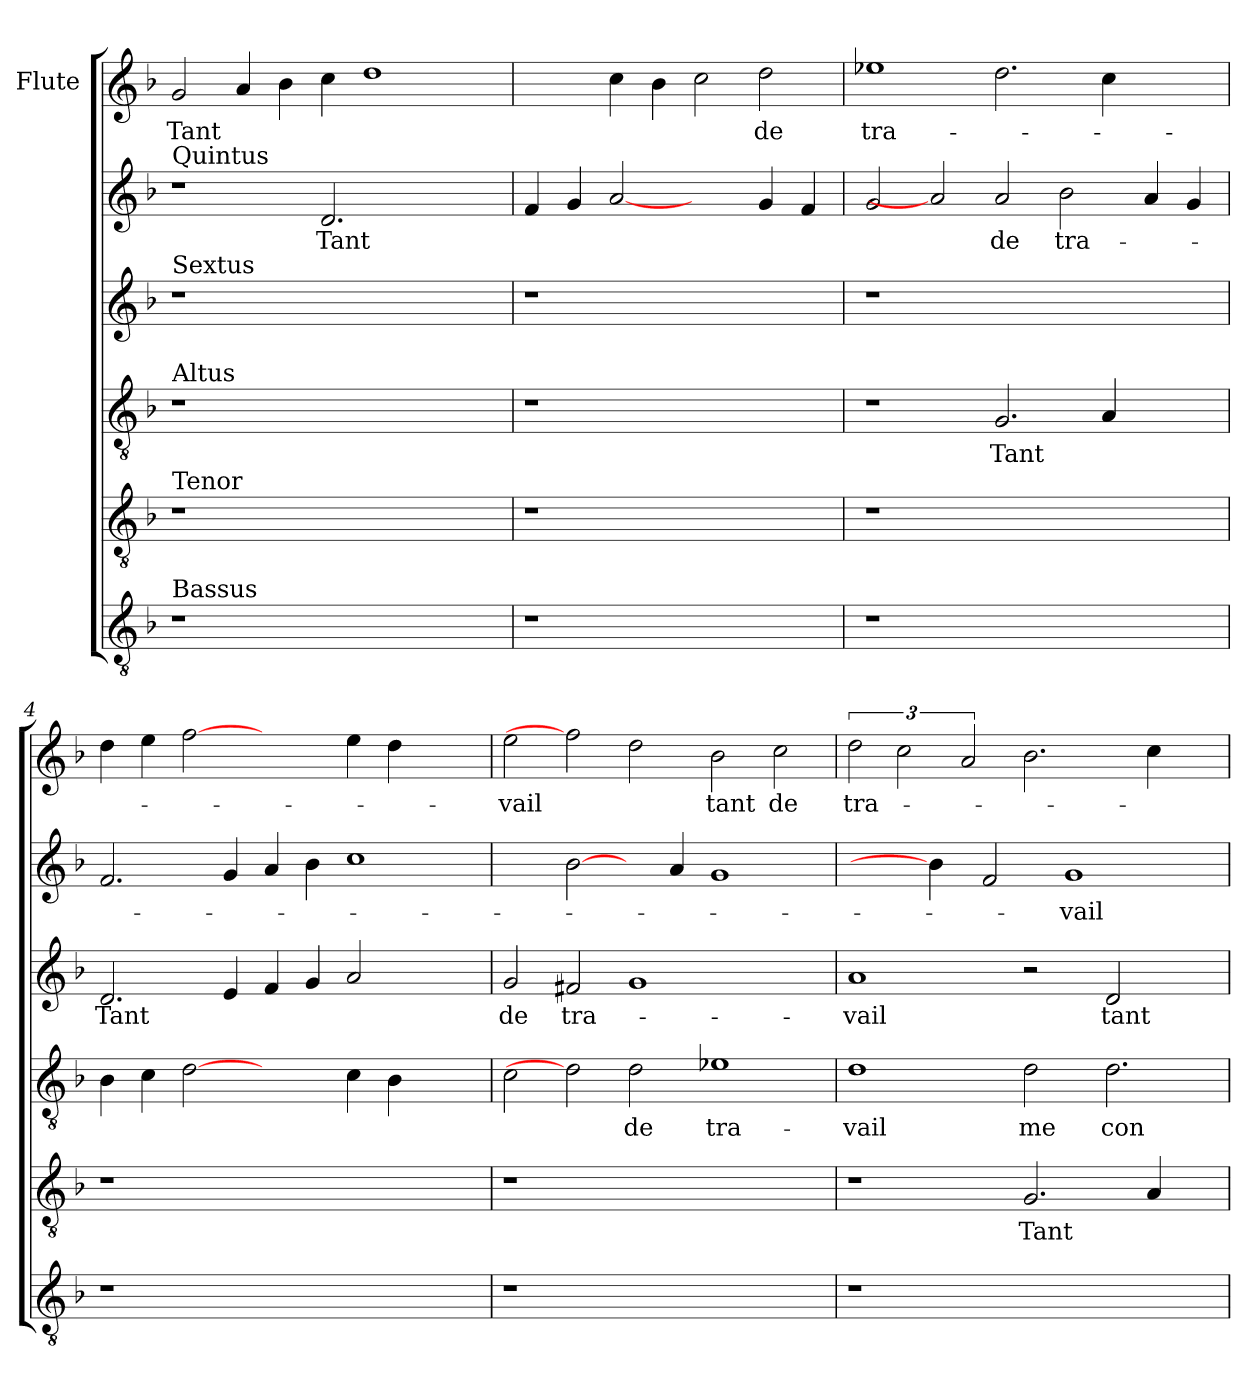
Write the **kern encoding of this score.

**kern	**kern	**text	**kern	**text	**kern	**text	**kern	**text	**kern	**text
*part6	*part5	*part5	*part4	*part4	*part3	*part3	*part2	*part2	*part1	*part1
*staff6	*staff5	*staff5	*staff4	*staff4	*staff3	*staff3	*staff2	*staff2	*staff1	*staff1
*	*	*	*	*	*	*	*	*	*I"Flute	*
*clefGv2	*clefGv2	*	*clefGv2	*	*clefG2	*	*clefG2	*	*clefG2	*
*k[b-]	*k[b-]	*	*k[b-]	*	*k[b-]	*	*k[b-]	*	*k[b-]	*
*F:	*F:	*	*F:	*	*F:	*	*F:	*	*F:	*
=1	=1	=1	=1	=1	=1	=1	=1	=1	=1	=1
!	!	!	!	!	!	!	!LO:TX:a:t=Quintus	!	!	!
!	!	!	!	!	!LO:TX:a:t=Sextus	!	!	!	!	!
!	!	!	!LO:TX:a:t=Altus	!	!	!	!	!	!	!
!	!LO:TX:a:t=Tenor	!	!	!	!	!	!	!	!	!
!LO:TX:a:t=Bassus	!	!	!	!	!	!	!	!	!	!
!	!	!	!	!	!	!	!	!	!	!LO:LY:b
1r	1r	.	1r	.	1r	.	1r	.	2g/	Tant
.	.	.	.	.	.	.	.	.	4a/	.
.	.	.	.	.	.	.	.	.	4b-\	.
!	!	!	!	!	!	!	!	!LO:LY:b	!	!
1ryy	1ryy	.	1ryy	.	1ryy	.	2.d/	Tant	4cc\	.
.	.	.	.	.	.	.	.	.	1dd	.
.	.	.	.	.	.	.	2ryy	.	.	.
4ryy	4ryy	.	4ryy	.	4ryy	.	.	.	.	.
=2	=2	=2	=2	=2	=2	=2	=2	=2	=2	=2
1r	1r	.	1r	.	1r	.	4f/	.	2dd\yy	.
.	.	.	.	.	.	.	4g/	.	.	.
.	.	.	.	.	.	.	[2a	.	4cc\	.
.	.	.	.	.	.	.	.	.	4b-\	.
1ryy	1ryy	.	1ryy	.	1ryy	.	2ryy	.	2cc\	.
!	!	!	!	!	!	!	!	!	!	!LO:LY:b
.	.	.	.	.	.	.	4g/	.	2dd\	de
.	.	.	.	.	.	.	4f/	.	.	.
=3	=3	=3	=3	=3	=3	=3	=3	=3	=3	=3
!	!	!	!	!	!	!	!	!	!	!LO:LY:b
1r	1r	.	1r	.	1r	.	2g/	.	1ee-X	tra-
.	.	.	.	.	.	.	2a]	.	.	.
!	!	!	!	!LO:LY:b	!	!	!	!LO:LY:b	!	!
1.ryy	1.ryy	.	2.G/	Tant	1.ryy	.	2a/	de	2.dd\	.
!	!	!	!	!	!	!	!	!LO:LY:b	!	!
.	.	.	.	.	.	.	2b-\	tra-	.	.
.	.	.	4A/	.	.	.	.	.	4cc\	.
.	.	.	2ryy	.	.	.	4a/	.	2ryy	.
.	.	.	.	.	.	.	4g/	.	.	.
=4	=4	=4	=4	=4	=4	=4	=4	=4	=4	=4
!	!	!	!	!	!	!LO:LY:b	!	!	!	!
1r	1r	.	4B-\	.	2.d/	Tant	2.f/	.	4dd\	.
.	.	.	4c\	.	.	.	.	.	4ee\	.
.	.	.	[2d	.	.	.	.	.	[2ff	.
.	.	.	.	.	4e/	.	4g/	.	.	.
1.ryy	1.ryy	.	2ryy	.	4f/	.	4a/	.	2ryy	.
.	.	.	.	.	4g/	.	4b-\	.	.	.
.	.	.	4c\	.	2a/	.	1cc	.	4ee\	.
.	.	.	4B-\	.	.	.	.	.	4dd\	.
.	.	.	2ryy	.	2ryy	.	.	.	2ryy	.
!!LO:LB:g=z
=5	=5	=5	=5	=5	=5	=5	=5	=5	=5	=5
!	!	!	!	!	!	!LO:LY:b	!	!	!	!LO:LY:b
1r	1r	.	2c\	.	2g/	de	2cc\yy	.	2ee\	-vail
!	!	!	!	!	!	!LO:LY:b	!	!	!	!
.	.	.	2d]	.	2f#X/	tra-	[2b-\	.	2ff]	.
!	!	!	!	!LO:LY:b	!	!	!	!	!	!
1.ryy	1.ryy	.	2d\	de	1g	.	4ryy	.	2dd\	.
.	.	.	.	.	.	.	4a/	.	.	.
!	!	!	!	!LO:LY:b	!	!	!	!	!	!LO:LY:b
.	.	.	1e-X	tra-	.	.	1g	.	2b-\	tant
!	!	!	!	!	!	!	!	!	!	!LO:LY:b
.	.	.	.	.	2ryy	.	.	.	2cc\	de
=6	=6	=6	=6	=6	=6	=6	=6	=6	=6	=6
!	!	!	!	!LO:LY:b	!	!LO:LY:b	!	!	!	!LO:LY:b
1r	1r	.	1d	-vail	1a	-vail	2g/yy	.	3dd\	tra-
.	.	.	.	.	.	.	.	.	3cc\	.
.	.	.	.	.	.	.	4b-\]	.	.	.
.	.	.	.	.	.	.	.	.	3a/	.
.	.	.	.	.	.	.	2f/	.	.	.
!	!	!LO:LY:b	!	!LO:LY:b	!	!	!	!	!	!
1ryy	2.G/	Tant	2d\	me	2r	.	.	.	2.b-\	.
!	!	!	!	!	!	!	!	!LO:LY:b	!	!
.	.	.	.	.	.	.	1g	-vail	.	.
!	!	!	!	!LO:LY:b	!	!LO:LY:b	!	!	!	!
.	.	.	2.d\	con-	2d/	tant	.	.	.	.
.	4A/	.	.	.	.	.	.	.	4cc\	.
4ryy	4ryy	.	.	.	4ryy	.	.	.	4ryy	.
=	=	=	=	=	=	=	=	=	=	=
*-	*-	*-	*-	*-	*-	*-	*-	*-	*-	*-
